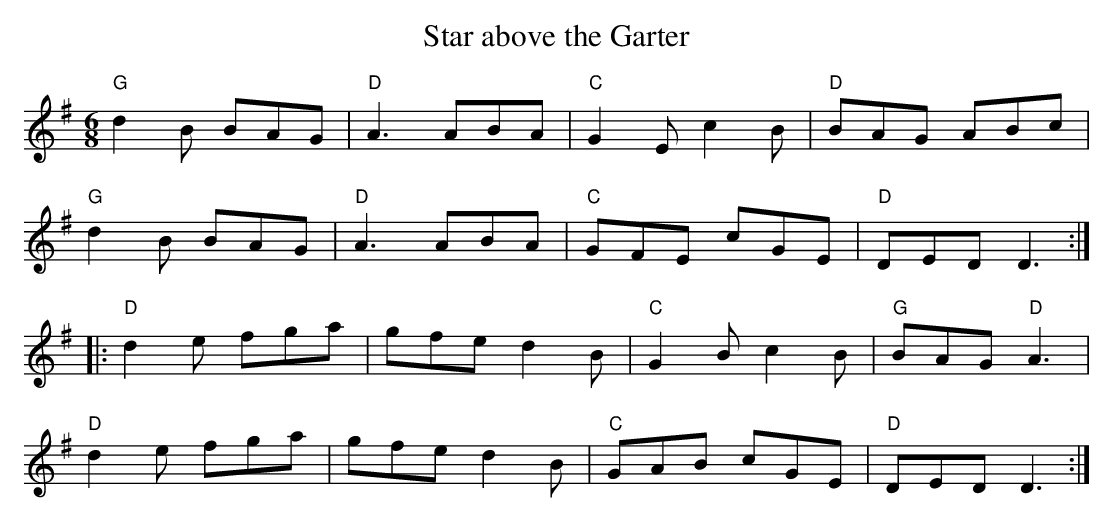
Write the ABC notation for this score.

X:1
T:Star above the Garter
M:6/8
K:G
"G"d2B BAG|"D"A3 ABA|"C"G2E c2B|"D"BAG ABc|
"G"d2B BAG|"D"A3 ABA|"C"GFE cGE|"D"DED D3:|
|:"D"d2e fga|gfe d2B|"C"G2B c2B|"G"BAG "D"A3|
"D"d2e fga|gfe d2B|"C"GAB cGE|"D"DED D3:|
